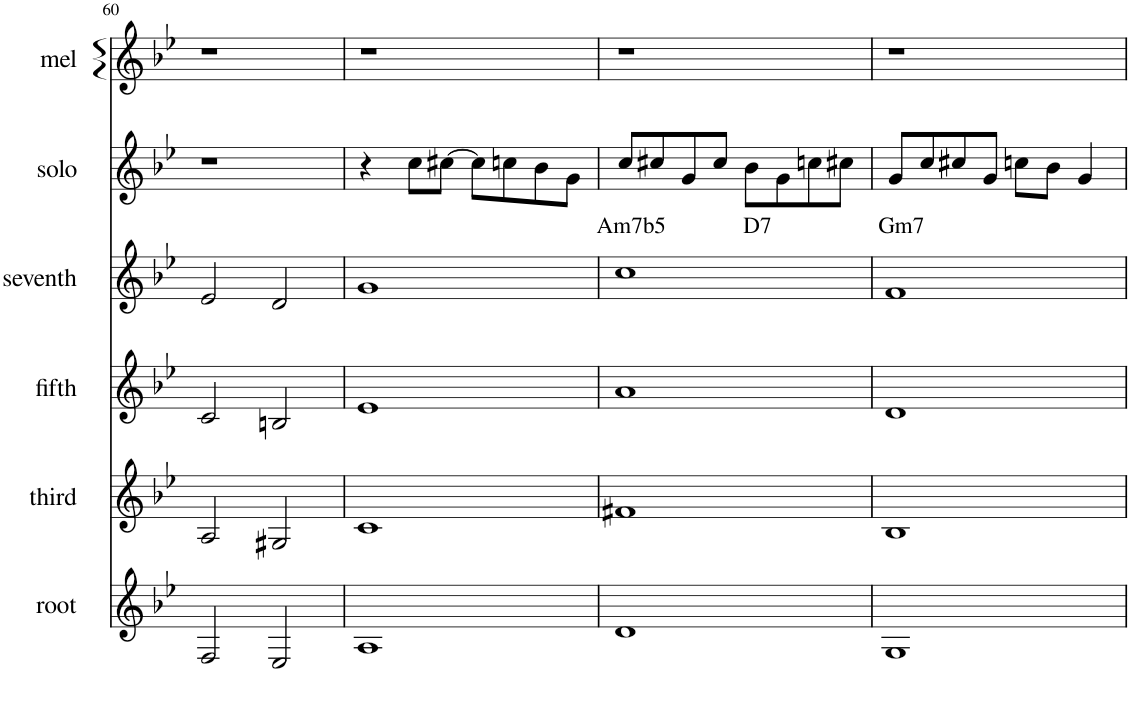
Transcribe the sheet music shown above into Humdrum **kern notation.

**kern	**kern	**kern	**kern	**kern	**text	**kern
*part6	*part5	*part4	*part3	*part2	*part2	*part1
*staff6	*staff5	*staff4	*staff3	*staff2	*staff2	*staff1
*I"root	*I"third	*I"fifth	*I"seventh	*I"solo	*	*I"mel
*I'root	*I'third	*I'fifth	*I'seventh	*I'solo	*	*I'mel
!!LO:PB:g=z
*clefG2	*clefG2	*clefG2	*clefG2	*clefG2	*	*clefG2
*k[b-e-]	*k[b-e-]	*k[b-e-]	*k[b-e-]	*k[b-e-]	*	*k[b-e-]
*M4/4	*M4/4	*M4/4	*M4/4	*M4/4	*	*M4/4
=60	=60	=60	=60	=60	=60	=60
2F/	2A/	2c/	2e-/	1r	.	1r
2E-/	2G#X/	2Bn/	2d/	.	.	.
=61	=61	=61	=61	=61	=61	=61
1A	1c	1e-	1g	4r	.	1r
.	.	.	.	8cc\L	.	.
.	.	.	.	[8cc#X\J	.	.
.	.	.	.	8cc#\L]	.	.
.	.	.	.	8ccn\	.	.
.	.	.	.	8b-\	.	.
.	.	.	.	8g\J	.	.
=62	=62	=62	=62	=62	=62	=62
!	!	!	!	!	!LO:LY:b	!
1d	1f#X	1a	1cc	8cc/L	Am7b5	1r
.	.	.	.	8cc#X/	.	.
.	.	.	.	8g/	.	.
.	.	.	.	8cc#/J	.	.
!	!	!	!	!	!LO:LY:b	!
.	.	.	.	8b-\L	D7	.
.	.	.	.	8g\	.	.
.	.	.	.	8ccn\	.	.
.	.	.	.	8cc#X\J	.	.
=63	=63	=63	=63	=63	=63	=63
!	!	!	!	!	!LO:LY:b	!
1G	1B-	1d	1f	8g/L	Gm7	1r
.	.	.	.	8cc/	.	.
.	.	.	.	8cc#X/	.	.
.	.	.	.	8g/J	.	.
.	.	.	.	8ccn\L	.	.
.	.	.	.	8b-\J	.	.
.	.	.	.	4g/	.	.
=	=	=	=	=	=	=
*-	*-	*-	*-	*-	*-	*-
